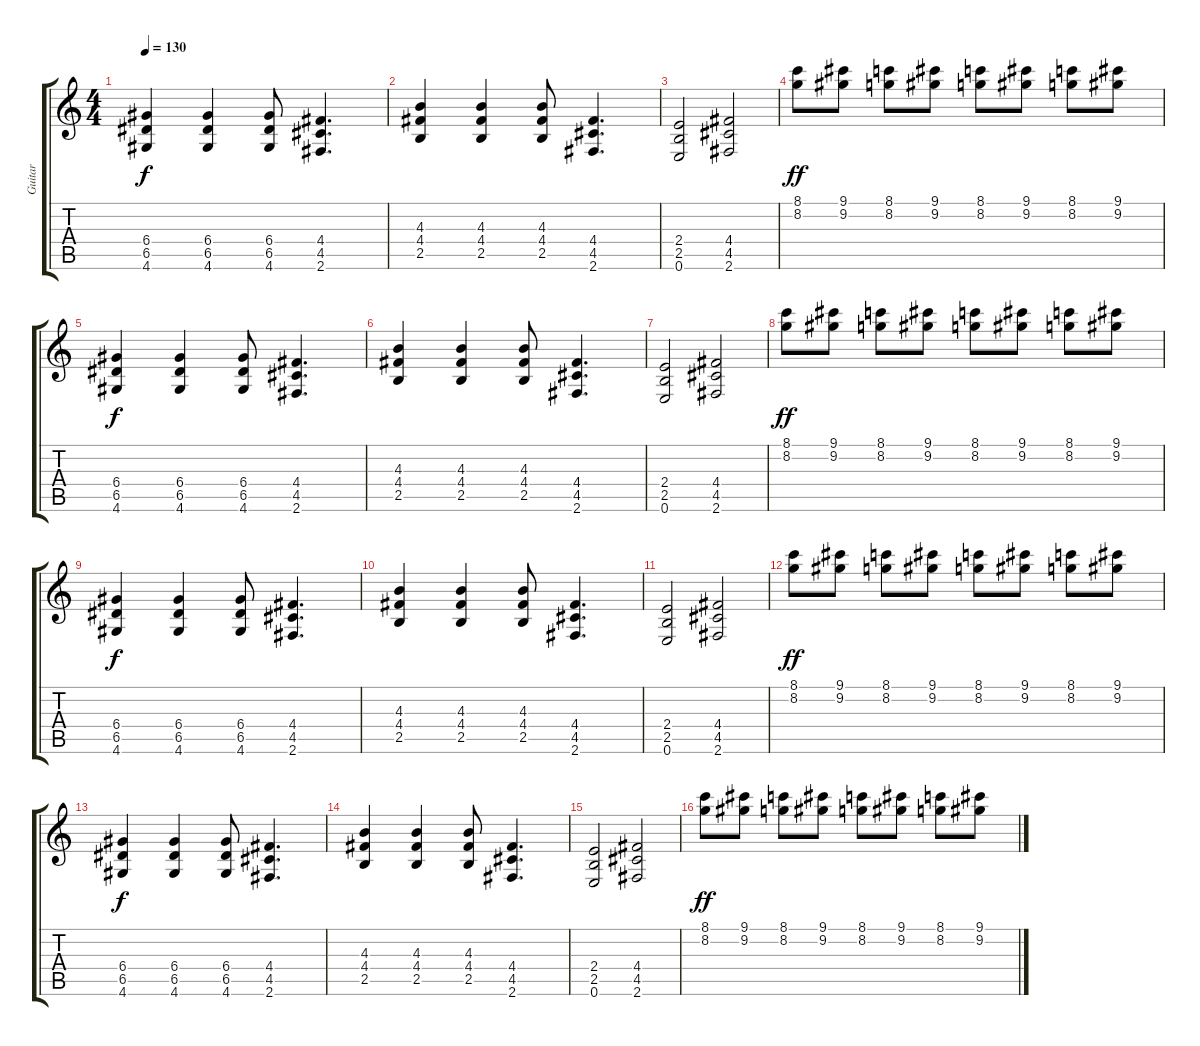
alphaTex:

\track ("Guitar" "Guitar") {instrument overdrivenguitar}
\staff {score tabs}
\tuning (E4 B3 G3 D3 A2 E2) {hide}
\ts (4 4)
\tempo 130
\clef g2
\ks c
(6.4 6.5 4.6).4{dy f} (6.4 6.5 4.6).4 (6.4 6.5 4.6).8 (4.4 4.5 2.6).4{d} |
(4.3 4.4 2.5).4 (4.3 4.4 2.5).4 (4.3 4.4 2.5).8 (4.4 4.5 2.6).4{d} |
(2.4 2.5 0.6).2 (4.4 4.5 2.6).2 |
(8.1 8.2).8{dy ff} (9.1 9.2).8 (8.1 8.2).8 (9.1 9.2).8 (8.1 8.2).8 (9.1 9.2).8 (8.1 8.2).8 (9.1 9.2).8 |
(6.4 6.5 4.6).4{dy f} (6.4 6.5 4.6).4 (6.4 6.5 4.6).8 (4.4 4.5 2.6).4{d} |
(4.3 4.4 2.5).4 (4.3 4.4 2.5).4 (4.3 4.4 2.5).8 (4.4 4.5 2.6).4{d} |
(2.4 2.5 0.6).2 (4.4 4.5 2.6).2 |
(8.1 8.2).8{dy ff} (9.1 9.2).8 (8.1 8.2).8 (9.1 9.2).8 (8.1 8.2).8 (9.1 9.2).8 (8.1 8.2).8 (9.1 9.2).8 |
(6.4 6.5 4.6).4{dy f} (6.4 6.5 4.6).4 (6.4 6.5 4.6).8 (4.4 4.5 2.6).4{d} |
(4.3 4.4 2.5).4 (4.3 4.4 2.5).4 (4.3 4.4 2.5).8 (4.4 4.5 2.6).4{d} |
(2.4 2.5 0.6).2 (4.4 4.5 2.6).2 |
(8.1 8.2).8{dy ff} (9.1 9.2).8 (8.1 8.2).8 (9.1 9.2).8 (8.1 8.2).8 (9.1 9.2).8 (8.1 8.2).8 (9.1 9.2).8 |
(6.4 6.5 4.6).4{dy f} (6.4 6.5 4.6).4 (6.4 6.5 4.6).8 (4.4 4.5 2.6).4{d} |
(4.3 4.4 2.5).4 (4.3 4.4 2.5).4 (4.3 4.4 2.5).8 (4.4 4.5 2.6).4{d} |
(2.4 2.5 0.6).2 (4.4 4.5 2.6).2 |
(8.1 8.2).8{dy ff} (9.1 9.2).8 (8.1 8.2).8 (9.1 9.2).8 (8.1 8.2).8 (9.1 9.2).8 (8.1 8.2).8 (9.1 9.2).8
